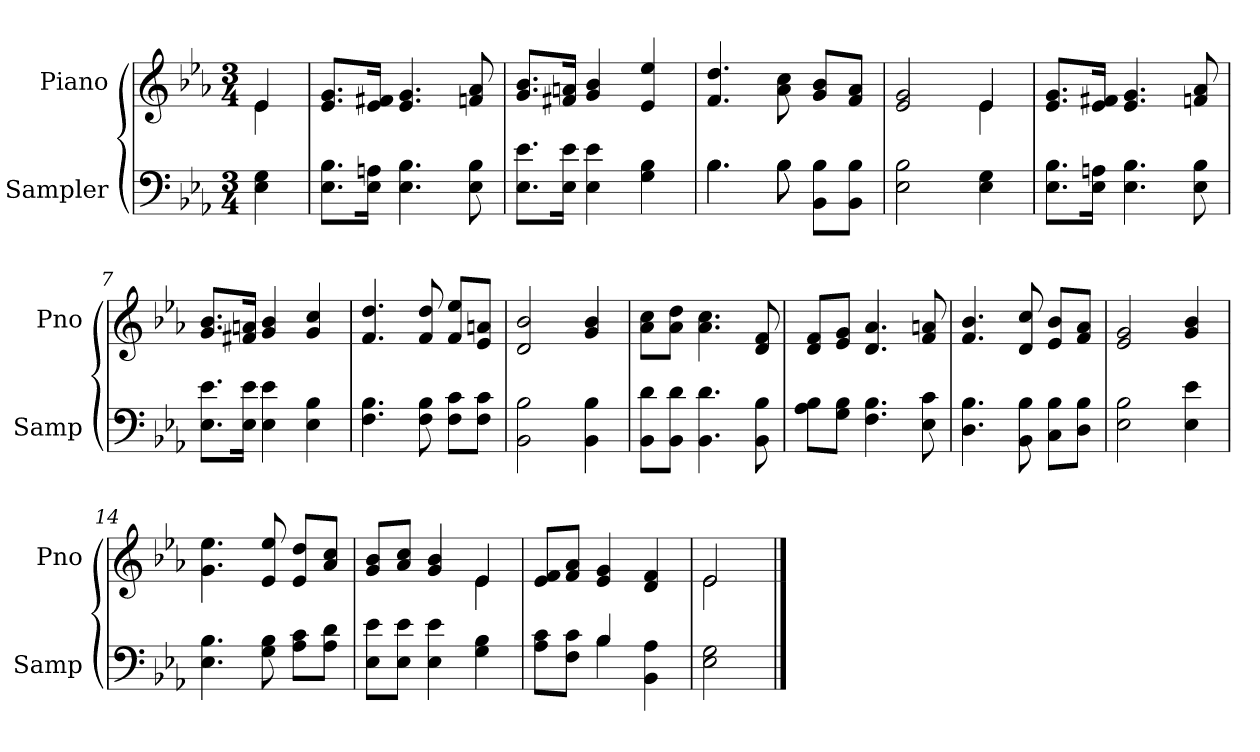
**kern	**kern
*part2	*part1
*staff2	*staff1
*I"Sampler	*I"Piano
*I'Samp	*I'Pno
*clefF4	*clefG2
*k[b-e-a-]	*k[b-e-a-]
*E-:	*E-:
*M3/4	*M3/4
=1	=1
*	*^
4E- 4G	4e-/	4e-
*	*v	*v
=2	=2
8.E-\ 8.B-\L	8.e-/ 8.g/L
16E-\ 16An\Jk	16e-/ 16f#X/Jk
4.E- 4.B-	4.e- 4.g
8E- 8B-	8fn 8a-
=3	=3
8.E-\ 8.e-\L	8.g/ 8.b-/L
16E-\ 16e-\Jk	16f#X/ 16an/Jk
4E- 4e-	4g 4b-
4G 4B-	4e- 4ee-
=4	=4
*^	*
4.B-\	4.B-	4.f 4.dd
8B-\	8B-	8a- 8cc
8BB-\ 8B-\L	4ryy	8g/ 8b-/L
8BB-\ 8B-\J	.	8f/ 8a-/J
*v	*v	*
=5	=5
*	*^
2E- 2B-	2e- 2g	2ryy
4E- 4G	4e-/	4e-
*	*v	*v
=6	=6
8.E-\ 8.B-\L	8.e-/ 8.g/L
16E-\ 16An\Jk	16e-/ 16f#X/Jk
4.E- 4.B-	4.e- 4.g
8E- 8B-	8fn 8a-
=7	=7
8.E-\ 8.e-\L	8.g/ 8.b-/L
16E-\ 16e-\Jk	16f#X/ 16an/Jk
4E- 4e-	4g 4b-
4E- 4B-	4g 4cc
=8	=8
4.F 4.B-	4.f 4.dd
8F 8B-	8f 8dd
8F\ 8c\L	8f/ 8ee-/L
8F\ 8c\J	8e-/ 8an/J
=9	=9
2BB- 2B-	2d 2b-
4BB- 4B-	4g 4b-
=10	=10
8BB-\ 8d\L	8a-\ 8cc\L
8BB-\ 8d\J	8a-\ 8dd\J
4.BB- 4.d	4.a- 4.cc
8BB- 8B-	8d 8f
=11	=11
8A-\ 8B-\L	8d/ 8f/L
8G\ 8B-\J	8e-/ 8g/J
4.F 4.B-	4.d 4.a-
8E- 8c	8f 8an
=12	=12
4.D 4.B-	4.f 4.b-
8BB- 8B-	8d 8cc
8C\ 8B-\L	8e-/ 8b-/L
8D\ 8B-\J	8f/ 8a-/J
=13	=13
2E- 2B-	2e- 2g
4E- 4e-	4g 4b-
=14	=14
4.E- 4.B-	4.g 4.ee-
8G 8B-	8e- 8ee-
8A-\ 8c\L	8e-/ 8dd/L
8A-\ 8d\J	8a-/ 8cc/J
=15	=15
*	*^
8E-\ 8e-\L	8g/ 8b-/L	2ryy
8E-\ 8e-\J	8a-/ 8cc/J	.
4E- 4e-	4g 4b-	.
4G 4B-	4e-/	4e-
*	*v	*v
=16	=16
*^	*
8A-\ 8c\L	4ryy	8e-/ 8f/L
8F\ 8c\J	.	8f/ 8a-/J
4B-/	4B-	4e- 4g
4BB- 4A-	4ryy	4d 4f
*v	*v	*
=17	=17
*	*^
2E- 2G	2e-/	2e-
*	*v	*v
==	==
*-	*-
